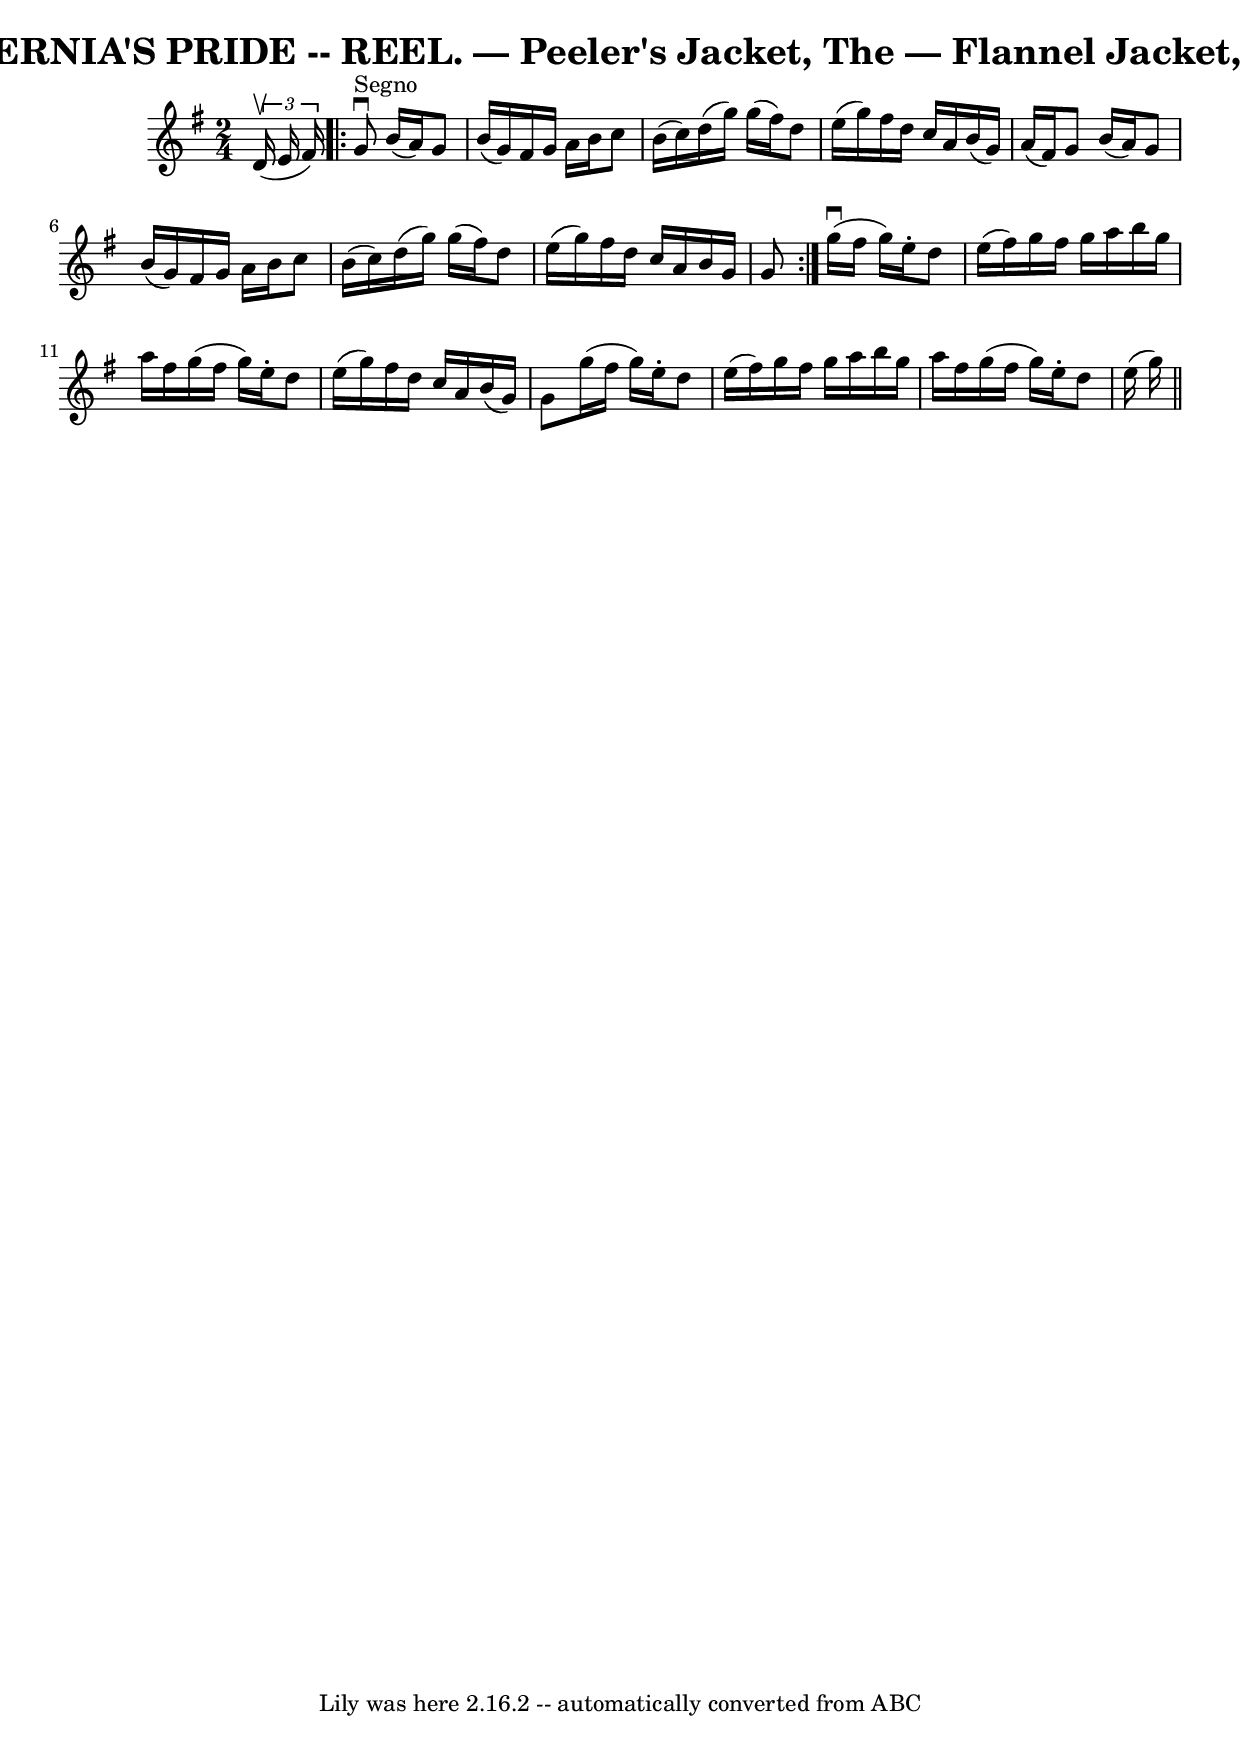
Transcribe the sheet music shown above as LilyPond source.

\version "2.16.2"
\include "Mammoth.ily"
\header {
  %% book = "Coles 43.2"
  crossRefNumber = "1"
  footnotes = ""
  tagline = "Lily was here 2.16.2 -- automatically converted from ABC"
  title = "HIBERNIA'S PRIDE -- REEL. — Peeler's Jacket, The — Flannel Jacket, The"

}
voicedefault =  {


  \time 2/4 
  \key g \major
  \times 2/3 { d'16 (^\upbow e'16 fis'16) 
	     }   

  \repeat volta 2 {
    g'8^"Segno"^\downbow b'16 (a'16) g'8 b'16 (
    g'16) |
    fis'16 g'16 a'16 b'16 c''8 b'16 (c''16  -) |
    d''16 (g''16) g''16 (fis''16) d''8 e''16 (
    g''16) |
    fis''16 d''16 c''16 a'16 b'16 (g'16)   
    a'16 (fis'16) |
    g'8 b'16 (a'16) g'8 b'16 (
    g'16) |
    fis'16 g'16 a'16 b'16 c''8 b'16 (c''16  -) |
    d''16 (g''16) g''16 (fis''16) d''8 e''16 (
    g''16) |
    fis''16 d''16 c''16 a'16 b'16 g'16 g'8  

  } g''16 (^\downbow fis''16 g''16) e''16 -. d''8 e''16 (
  fis''16) |
  g''16 fis''16 g''16 a''16 b''16 g''16    
  a''16 fis''16  |
  g''16 (fis''16 g''16) e''16 -. d''8   
  e''16 (g''16) |
  fis''16 d''16 c''16 a'16 b'16 (
  g'16) g'8  |
  g''16 (fis''16 g''16) e''16 -. d''8   
  e''16 (fis''16) |
  g''16 fis''16 g''16 a''16 b''16   
  g''16 a''16 fis''16  |
  g''16 (fis''16 g''16) e''16 -. d''8 e''16 (g''16) \bar "||"   

}

\score{
  <<

    \context Staff="default"
    {
      \voicedefault 
      
    }

  >>
  \layout {
    
  }
  \midi {
  }

}
